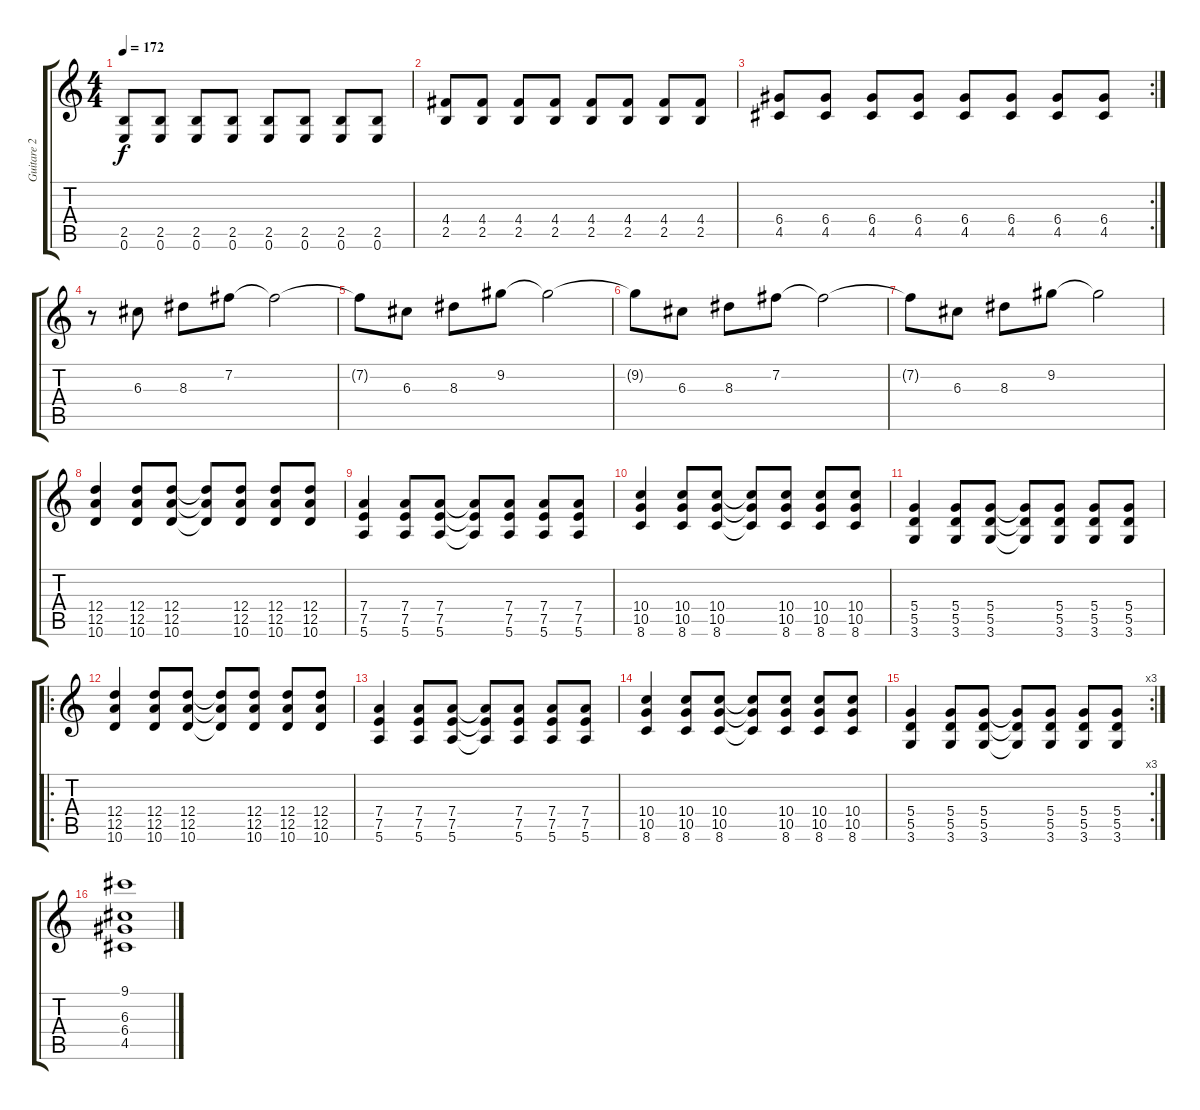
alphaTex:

\track ("Guitare 2" "Guitare 2") {instrument distortionguitar}
\staff {score tabs}
\tuning (E4 B3 G3 D3 A2 E2) {hide}
\ts (4 4)
\tempo 172
\clef g2
\ks c
(2.5 0.6).8{dy f} (2.5 0.6).8 (2.5 0.6).8 (2.5 0.6).8 (2.5 0.6).8 (2.5 0.6).8 (2.5 0.6).8 (2.5 0.6).8 |
(4.4 2.5).8 (4.4 2.5).8 (4.4 2.5).8 (4.4 2.5).8 (4.4 2.5).8 (4.4 2.5).8 (4.4 2.5).8 (4.4 2.5).8 |
\rc 2
(6.4 4.5).8 (6.4 4.5).8 (6.4 4.5).8 (6.4 4.5).8 (6.4 4.5).8 (6.4 4.5).8 (6.4 4.5).8 (6.4 4.5).8 |
r.8 6.3.8 8.3.8 7.2.8 7.2{t}.2 |
7.2{t}.8 6.3.8 8.3.8 9.2.8 9.2{t}.2 |
9.2{t}.8 6.3.8 8.3.8 7.2.8 7.2{t}.2 |
7.2{t}.8 6.3.8 8.3.8 9.2.8 9.2{t}.2 |
(12.4 12.5 10.6).4 (12.4 12.5 10.6).8 (12.4 12.5 10.6).8 (12.4{t} 12.5{t} 10.6{t}).8 (12.4 12.5 10.6).8 (12.4 12.5 10.6).8 (12.4 12.5 10.6).8 |
(7.4 7.5 5.6).4 (7.4 7.5 5.6).8 (7.4 7.5 5.6).8 (7.4{t} 7.5{t} 5.6{t}).8 (7.4 7.5 5.6).8 (7.4 7.5 5.6).8 (7.4 7.5 5.6).8 |
(10.4 10.5 8.6).4 (10.4 10.5 8.6).8 (10.4 10.5 8.6).8 (10.4{t} 10.5{t} 8.6{t}).8 (10.4 10.5 8.6).8 (10.4 10.5 8.6).8 (10.4 10.5 8.6).8 |
(5.4 5.5 3.6).4 (5.4 5.5 3.6).8 (5.4 5.5 3.6).8 (5.4{t} 5.5{t} 3.6{t}).8 (5.4 5.5 3.6).8 (5.4 5.5 3.6).8 (5.4 5.5 3.6).8 |
\ro
(12.4 12.5 10.6).4 (12.4 12.5 10.6).8 (12.4 12.5 10.6).8 (12.4{t} 12.5{t} 10.6{t}).8 (12.4 12.5 10.6).8 (12.4 12.5 10.6).8 (12.4 12.5 10.6).8 |
(7.4 7.5 5.6).4 (7.4 7.5 5.6).8 (7.4 7.5 5.6).8 (7.4{t} 7.5{t} 5.6{t}).8 (7.4 7.5 5.6).8 (7.4 7.5 5.6).8 (7.4 7.5 5.6).8 |
(10.4 10.5 8.6).4 (10.4 10.5 8.6).8 (10.4 10.5 8.6).8 (10.4{t} 10.5{t} 8.6{t}).8 (10.4 10.5 8.6).8 (10.4 10.5 8.6).8 (10.4 10.5 8.6).8 |
\rc 3
(5.4 5.5 3.6).4 (5.4 5.5 3.6).8 (5.4 5.5 3.6).8 (5.4{t} 5.5{t} 3.6{t}).8 (5.4 5.5 3.6).8 (5.4 5.5 3.6).8 (5.4 5.5 3.6).8 |
(9.1 6.3 6.4 4.5).1
